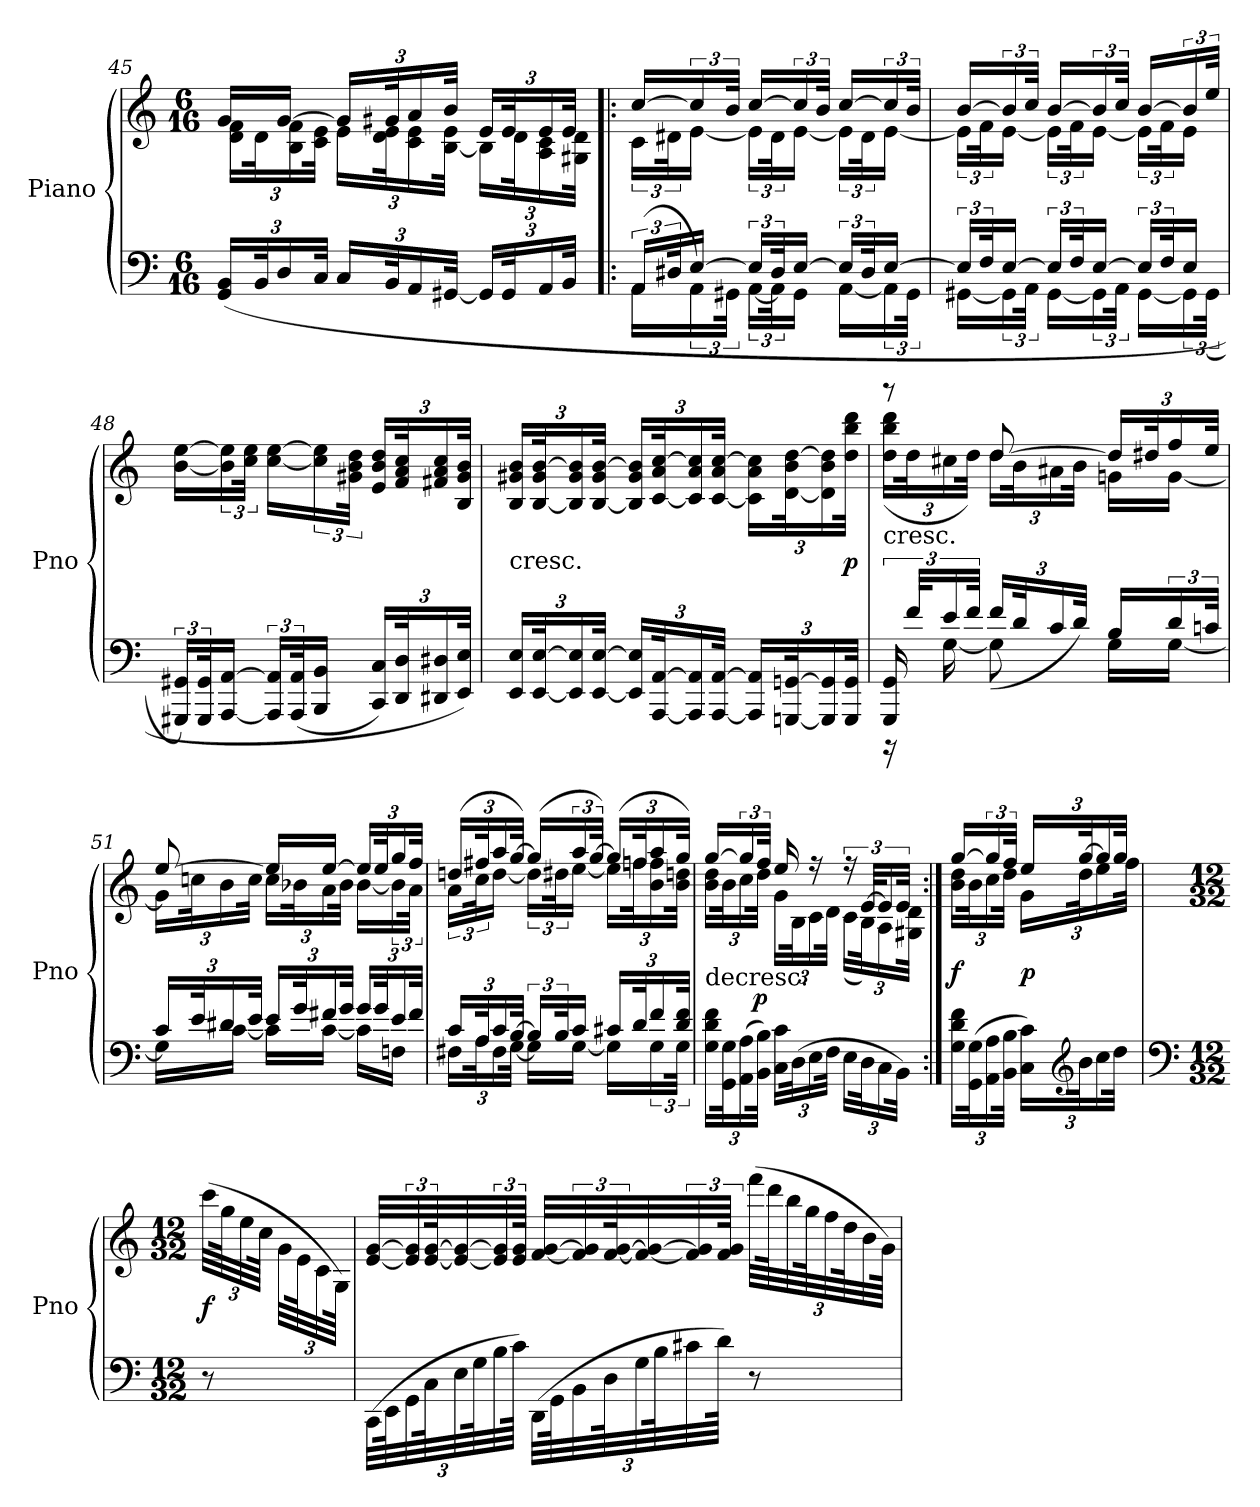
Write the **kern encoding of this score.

**kern	**kern	**dynam
*part1	*part1	*part1
*staff2	*staff1	*staff1/2
*I"Piano	*	*
*I'Pno	*	*
*clefF4	*clefG2	*
*k[]	*k[]	*
*C:	*C:	*
*M6/16	*M6/16	*
=45	=45	=45
*	*^	*
(24GG/ 24BB/LL	16g/LL	24d\ 24f\LL	.
48BB/K	.	48d\K	.
24D/	[16g/JJ	24B\ 24f\	.
48C/JJk	.	48c\ 48e\JJk	.
24C/LL	24g/LL]	24e\LL	.
48BB/K	48g#X/K	48d\ 48e\K	.
24AA/	24a/	24c\ 24e\	.
[48GG#X/JJk	48b/JJk	[48B\ 48e\JJk	.
24GG#/LL]	24e/LL	24B\LL]	.
48GG#/K	48e/K	48d\K	.
24AA/	24e/	24A\ 24c\	.
48BB/JJk	48e/JJk	48G#X\ 48d\JJk	.
=46!|:	=46!|:	=46!|:	=46!|:
*^	*	*	*
(24AA/LL	16AA\LL	[16cc/LL	24c\LL	.
48D#X/K	.	.	48d#X\K	.
[16E/JJ	24AA\)	24cc/]	[16e\JJ	.
.	48GG#X\JJk	48b/JJk	.	.
24E/LL]	[24AA\LL	[16cc/LL	24e\LL]	.
48D#/K	48AA\K]	.	48d#\K	.
[16E/JJ	16GG#\JJ	24cc/]	[16e\JJ	.
.	.	48b/JJk	.	.
24E/LL]	[16AA\LL	[16cc/LL	24e\LL]	.
48D#/K	.	.	48d#\K	.
[16E/JJ	24AA\]	24cc/]	[16e\JJ	.
.	48GG#\JJk	48b/JJk	.	.
=47	=47	=47	=47	=47
24E/LL]	[16GG#X\LL	[16b/LL	24e\LL]	.
48F/K	.	.	48f\K	.
[16E/JJ	24GG#\]	24b/]	[16e\JJ	.
.	48AA\JJk	48cc/JJk	.	.
24E/LL]	[16GG#\LL	[16b/LL	24e\LL]	.
48F/K	.	.	48f\K	.
[16E/JJ	24GG#\]	24b/]	[16e\JJ	.
.	48AA\JJk	48cc/JJk	.	.
24E/LL]	[16GG#\LL	[16b/LL	24e\LL]	.
48F/K	.	.	48f\K	.
16E/JJ	24GG#\]	24b/]	16e\JJ	.
.	(48GG#\JJk	48ee/JJk	.	.
*v	*v	*	*	*
*	*v	*v	*
=48	=48	=48
24GGG#X/ 24GG#X/LL)	[16b\ [16ee\LL	.
48GGG#/ 48GG#/K	.	.
[16AAA/ [16AA/JJ	24b]\ 24ee]\	.
.	48cc\ 48ee\JJk	.
24AAA]/ 24AA]/LL	[16cc\ [16ee\LL	.
(48AAA/ 48AA/K	.	.
16BBB/ 16BB/JJ	24cc]\ 24ee]\	.
.	48g#X\ 48b\ 48dd\JJk	.
24CC/ 24C/LL)	24e/ 24b/ 24dd/LL	.
48DD/ 48D/K	48f/ 48a/ 48cc/K	.
24DD#X/ 24D#X/	24f#X/ 24a/ 24cc/	.
48EE/ 48E/JJk)	48B/ 48g#/ 48b/JJk	.
=49	=49	=49
!	!LO:TX:c:t=cresc.	!
24EE/ 24E/LL	24B/ 24g#X/ 24b/LL	.
[48EE/ [48E/K	[48B/ 48g#/ [48b/K	.
24EE]/ 24E]/	24B]/ 24g#/ 24b]/	.
[48EE/ [48E/JJk	[48B/ 48g#/ [48b/JJk	.
24EE]/ 24E]/LL	24B]/ 24g#/ 24b]/LL	.
[48AAA/ [48AA/K	[48c/ 48a/ [48cc/K	.
24AAA]/ 24AA]/	24c]/ 24a/ 24cc]/	.
[48AAA/ [48AA/JJk	[48c/ 48a/ [48cc/JJk	.
24AAA]/ 24AA]/LL	24c]\ 24a\ 24cc]\LL	.
[48GGGn/ [48GGn/K	[48d\ 48b\ [48dd\K	.
24GGG]/ 24GG]/	24d]\ 24b\ 24dd]\	.
48GGG/ 48GG/JJk	48dd\ 48bb\ 48ddd\JJk	p
=50	=50	=50
*^	*^	*
!	!	!LO:TX:c:t=cresc.	!	!
24GGG/ 24GG/	16r	8r	(24dd\ 24bb\ 24ddd\LL	.
48f/KLL	.	.	48dd\K	.
24e/	[16G\	.	24cc#X\	.
48f/JJk	.	.	48dd\JJk)	.
24f/LL	(8G\]	[8dd/	24dd\LL	.
48d/K	.	.	48b\K	.
24c/	.	.	24a#X\	.
48d/JJk)	.	.	48b\JJk	.
16B/LL	16G\LL	24dd/LL]	16gn\LL	.
.	.	48dd#X/K	.	.
24d/	[16G\JJ	24ff/	[16g\JJ	.
48cn/JJk	.	48ee/JJk	.	.
=51	=51	=51	=51	=51
24c/LL	16G\LL]	[8ee/	24g\LL]	.
48e/K	.	.	48ccn\K	.
24d#X/	[16c\JJ	.	24b\	.
48e/JJk	.	.	48cc\JJk	.
24e/LL	16c\LL]	16ee/LL]	24cc\LL	.
48g/K	.	.	48b-X\K	.
24f#X/	[16c\JJ	[16ee/JJ	24a\	.
48g/JJk	.	.	48b-\JJk	.
24g/LL	16c\LL]	24ee/LL]	[16b-\LL	.
48g/K	.	48ee/K	.	.
24e/	16Fn\JJ	24gg/	24b-\]	.
48f#/JJk	.	48ff/JJk	48a\JJk	.
=52	=52	=52	=52	=52
24c/LL	24F#X\LL	(24ddn/LL	24a\LL	.
48A/K	48A\K	48ff#X/K	48cc\K	.
24c/	24F#\	24aa/	[16dd\JJ	.
[48B/JJk	[48G\JJk	[48gg/JJk)	.	.
24B/LL]	16G\LL]	(16gg/LL]	24dd\LL]	.
48B/K	.	.	48dd#X\K	.
16c/JJ	[16G\JJ	24aa/	[16ee\JJ	.
.	.	[48gg/JJk)	.	.
24c#X/LL	16G\LL]	(24gg/LL]	24ee\LL]	.
48d/K	.	48ffn/K	48ffn\K	.
24f/	24G\	24aa/	24b\ 24ff\	.
48d/ 48f/JJk	48G\JJk	48gg/JJk)	48b\ 48ddn\JJk	.
=53	=53	=53	=53	=53
!	!	!LO:TX:c:t=decresc.	!	!
*v	*v	*	*	*
24G\ 24d\ 24f\LL	[16gg/LL	24b\ 24dd\LL	.
48GG\ 48G\K	.	48b\K	.
(24AA\ 24A\	24gg/]	24cc\	.
48BB\ 48B\JJk)	48ff/JJk	48dd\JJk	p
24C\ 24c\LL	16ee/	24g\LL	.
(48D\K	.	48B\K	.
24E\	16r	24c\	.
48F\JJk	.	48d\JJk	.
24E\LL	24r	(24c\LL	.
48D\K	[48e/KLL	48B\K)	.
24C\	24e/]	24A\	.
48BB\JJk)	48e/JJk	48G#X\ 48d\JJk	.
=54:|!	=54:|!	=54:|!	=54:|!
24G\ 24d\ 24f\LL	[16gg/LL	24b\ 24dd\LL	f
(48GG\ 48G\K	.	48b\K	.
24AA\ 24A\	24gg/]	24cc\	.
48BB\ 48B\JJk	48ff/JJk	48dd\JJk	.
24C\ 24c\LL)	24ee/LL	24g\LL	p
*clefG2	*	*	*
48b\K	[48gg/K	48dd\K	.
24cc\	24gg/]	24ee\	.
48dd\JJk	48gg/JJk	48ff\JJk	.
*	*v	*v	*
=	=	=
*clefF4	*	*
*M12/32	*M12/32	*
*	*MM30	*
8r	(48ccc\LLL	f
.	96gg\K	.
.	48ee\	.
.	96cc\JJJk	.
.	48g\LLL	.
.	96e\K	.
.	48c\	.
.	96G\JJJk)	.
=55	=55	=55
(48CC\LLL	[32e/ [32g/LLL	.
96EE\K	.	.
48GG\	48e]/ 48g]/	.
96C\K	[96e/ [96g/K	.
48E\	32e_/ 32g_/	.
96G\K	.	.
48B\	48e]/ 48g]/	.
96c\JJJk)	96e/ 96g/JJJk	.
(48DD\LLL	[32f/ [32g/LLL	.
96GG\K	.	.
48BB\	48f]/ 48g]/	.
96D\K	[96f/ [96g/K	.
48G\	32f_/ 32g_/	.
96B\K	.	.
48c#X\	48f]/ 48g]/	.
96d\JJJk)	96f/ 96g/JJJk	.
8r	(48fff\LLL	.
.	96ddd\K	.
.	48bb\	.
.	96gg\K	.
.	48ff\	.
.	96dd\K	.
.	48b\	.
.	96g\JJJk)	.
=	=	=
*-	*-	*-
